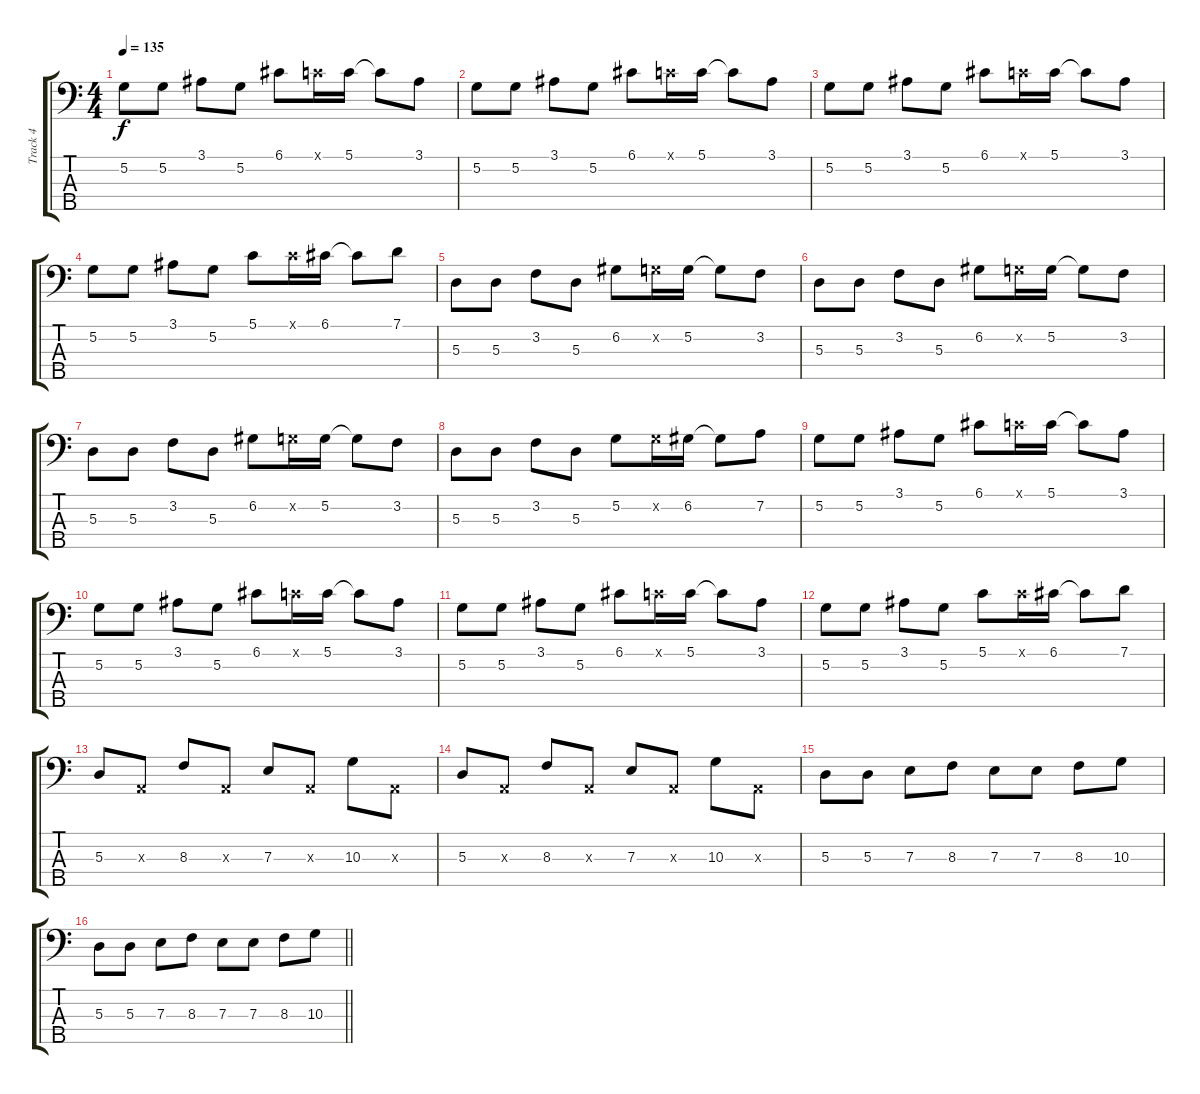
\track ("Track 4" "Track 4") {instrument electricbassfinger}
\staff {score tabs}
\tuning (G2 D2 A1 E1 B0) {hide}
\ts (4 4)
\tempo 135
\clef f4
\ks c
5.2.8{dy f} 5.2.8 3.1.8 5.2.8 6.1.8 5.1{x}.16 5.1.16 5.1{t}.8 3.1.8 |
5.2.8 5.2.8 3.1.8 5.2.8 6.1.8 5.1{x}.16 5.1.16 5.1{t}.8 3.1.8 |
5.2.8 5.2.8 3.1.8 5.2.8 6.1.8 5.1{x}.16 5.1.16 5.1{t}.8 3.1.8 |
5.2.8 5.2.8 3.1.8 5.2.8 5.1.8 5.1{x}.16 6.1.16 6.1{t}.8 7.1.8 |
5.3.8 5.3.8 3.2.8 5.3.8 6.2.8 5.2{x}.16 5.2.16 5.2{t}.8 3.2.8 |
5.3.8 5.3.8 3.2.8 5.3.8 6.2.8 5.2{x}.16 5.2.16 5.2{t}.8 3.2.8 |
5.3.8 5.3.8 3.2.8 5.3.8 6.2.8 5.2{x}.16 5.2.16 5.2{t}.8 3.2.8 |
5.3.8 5.3.8 3.2.8 5.3.8 5.2.8 5.2{x}.16 6.2.16 6.2{t}.8 7.2.8 |
5.2.8 5.2.8 3.1.8 5.2.8 6.1.8 5.1{x}.16 5.1.16 5.1{t}.8 3.1.8 |
5.2.8 5.2.8 3.1.8 5.2.8 6.1.8 5.1{x}.16 5.1.16 5.1{t}.8 3.1.8 |
5.2.8 5.2.8 3.1.8 5.2.8 6.1.8 5.1{x}.16 5.1.16 5.1{t}.8 3.1.8 |
5.2.8 5.2.8 3.1.8 5.2.8 5.1.8 5.1{x}.16 6.1.16 6.1{t}.8 7.1.8 |
5.3.8 0.3{x}.8 8.3.8 0.3{x}.8 7.3.8 0.3{x}.8 10.3.8 0.3{x}.8 |
5.3.8 0.3{x}.8 8.3.8 0.3{x}.8 7.3.8 0.3{x}.8 10.3.8 0.3{x}.8 |
5.3.8 5.3.8 7.3.8 8.3.8 7.3.8 7.3.8 8.3.8 10.3.8 |
\barLineRight lightlight
5.3.8 5.3.8 7.3.8 8.3.8 7.3.8 7.3.8 8.3.8 10.3.8
